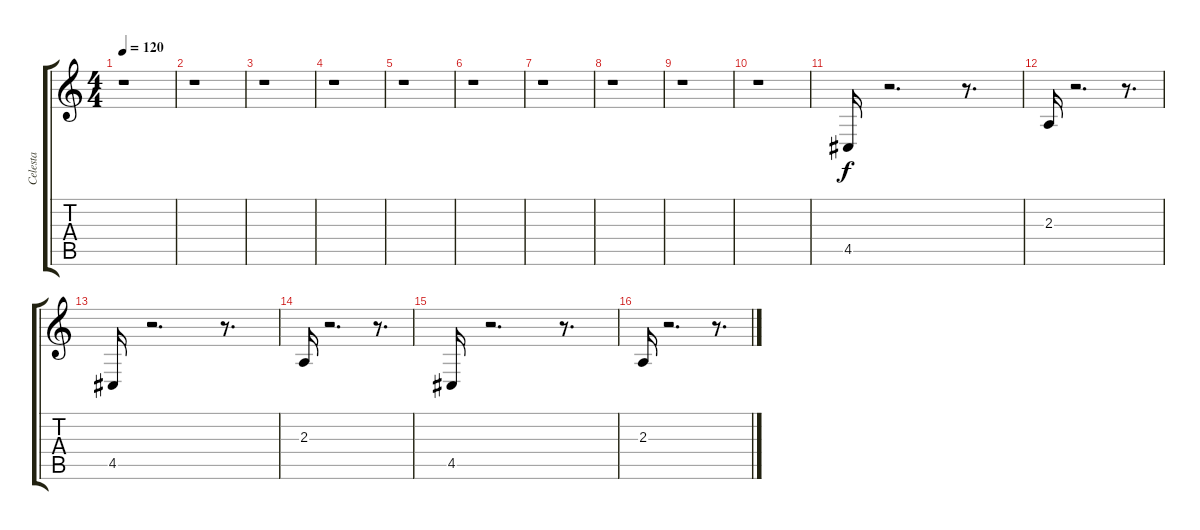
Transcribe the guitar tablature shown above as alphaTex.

\track ("Celesta" "Celesta") {instrument celesta}
\staff {score tabs}
\tuning (E4 B3 G3 D3 A2 E2) {hide}
\ts (4 4)
\tempo 120
\clef g2
\ks c
r.1{dy f} |
r.1 |
r.1 |
r.1 |
r.1 |
r.1 |
r.1 |
r.1 |
r.1 |
r.1 |
4.5.16 r.2{d} r.8{d} |
2.3.16 r.2{d} r.8{d} |
4.5.16 r.2{d} r.8{d} |
2.3.16 r.2{d} r.8{d} |
4.5.16 r.2{d} r.8{d} |
2.3.16 r.2{d} r.8{d}
